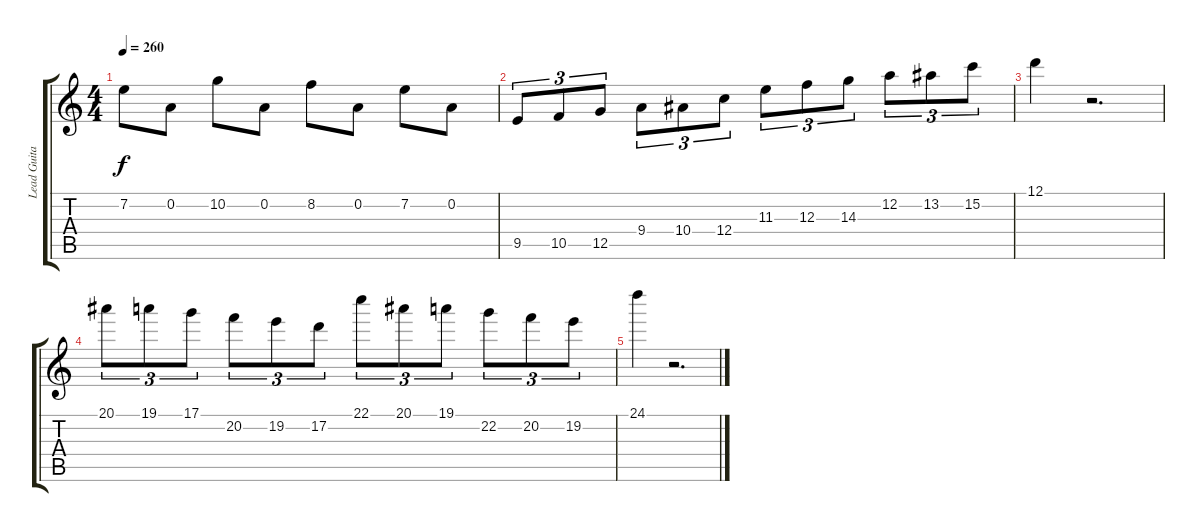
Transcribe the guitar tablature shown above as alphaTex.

\track ("Lead Guitar" "Lead Guita") {instrument distortionguitar}
\staff {score tabs}
\tuning (D4 A3 F3 C3 G2 D2) {hide}
\ts (4 4)
\tempo 260
\clef g2
\ks c
7.2.8{dy f} 0.2.8 10.2.8 0.2.8 8.2.8 0.2.8 7.2.8 0.2.8 |
9.5.8{tu (3 2)} 10.5.8{tu (3 2)} 12.5.8{tu (3 2)} 9.4.8{tu (3 2)} 10.4.8{tu (3 2)} 12.4.8{tu (3 2)} 11.3.8{tu (3 2)} 12.3.8{tu (3 2)} 14.3.8{tu (3 2)} 12.2.8{tu (3 2)} 13.2.8{tu (3 2)} 15.2.8{tu (3 2)} |
12.1.4 r.2{d} |
20.1.8{tu (3 2)} 19.1.8{tu (3 2)} 17.1.8{tu (3 2)} 20.2.8{tu (3 2)} 19.2.8{tu (3 2)} 17.2.8{tu (3 2)} 22.1.8{tu (3 2)} 20.1.8{tu (3 2)} 19.1.8{tu (3 2)} 22.2.8{tu (3 2)} 20.2.8{tu (3 2)} 19.2.8{tu (3 2)} |
24.1.4 r.2{d}
